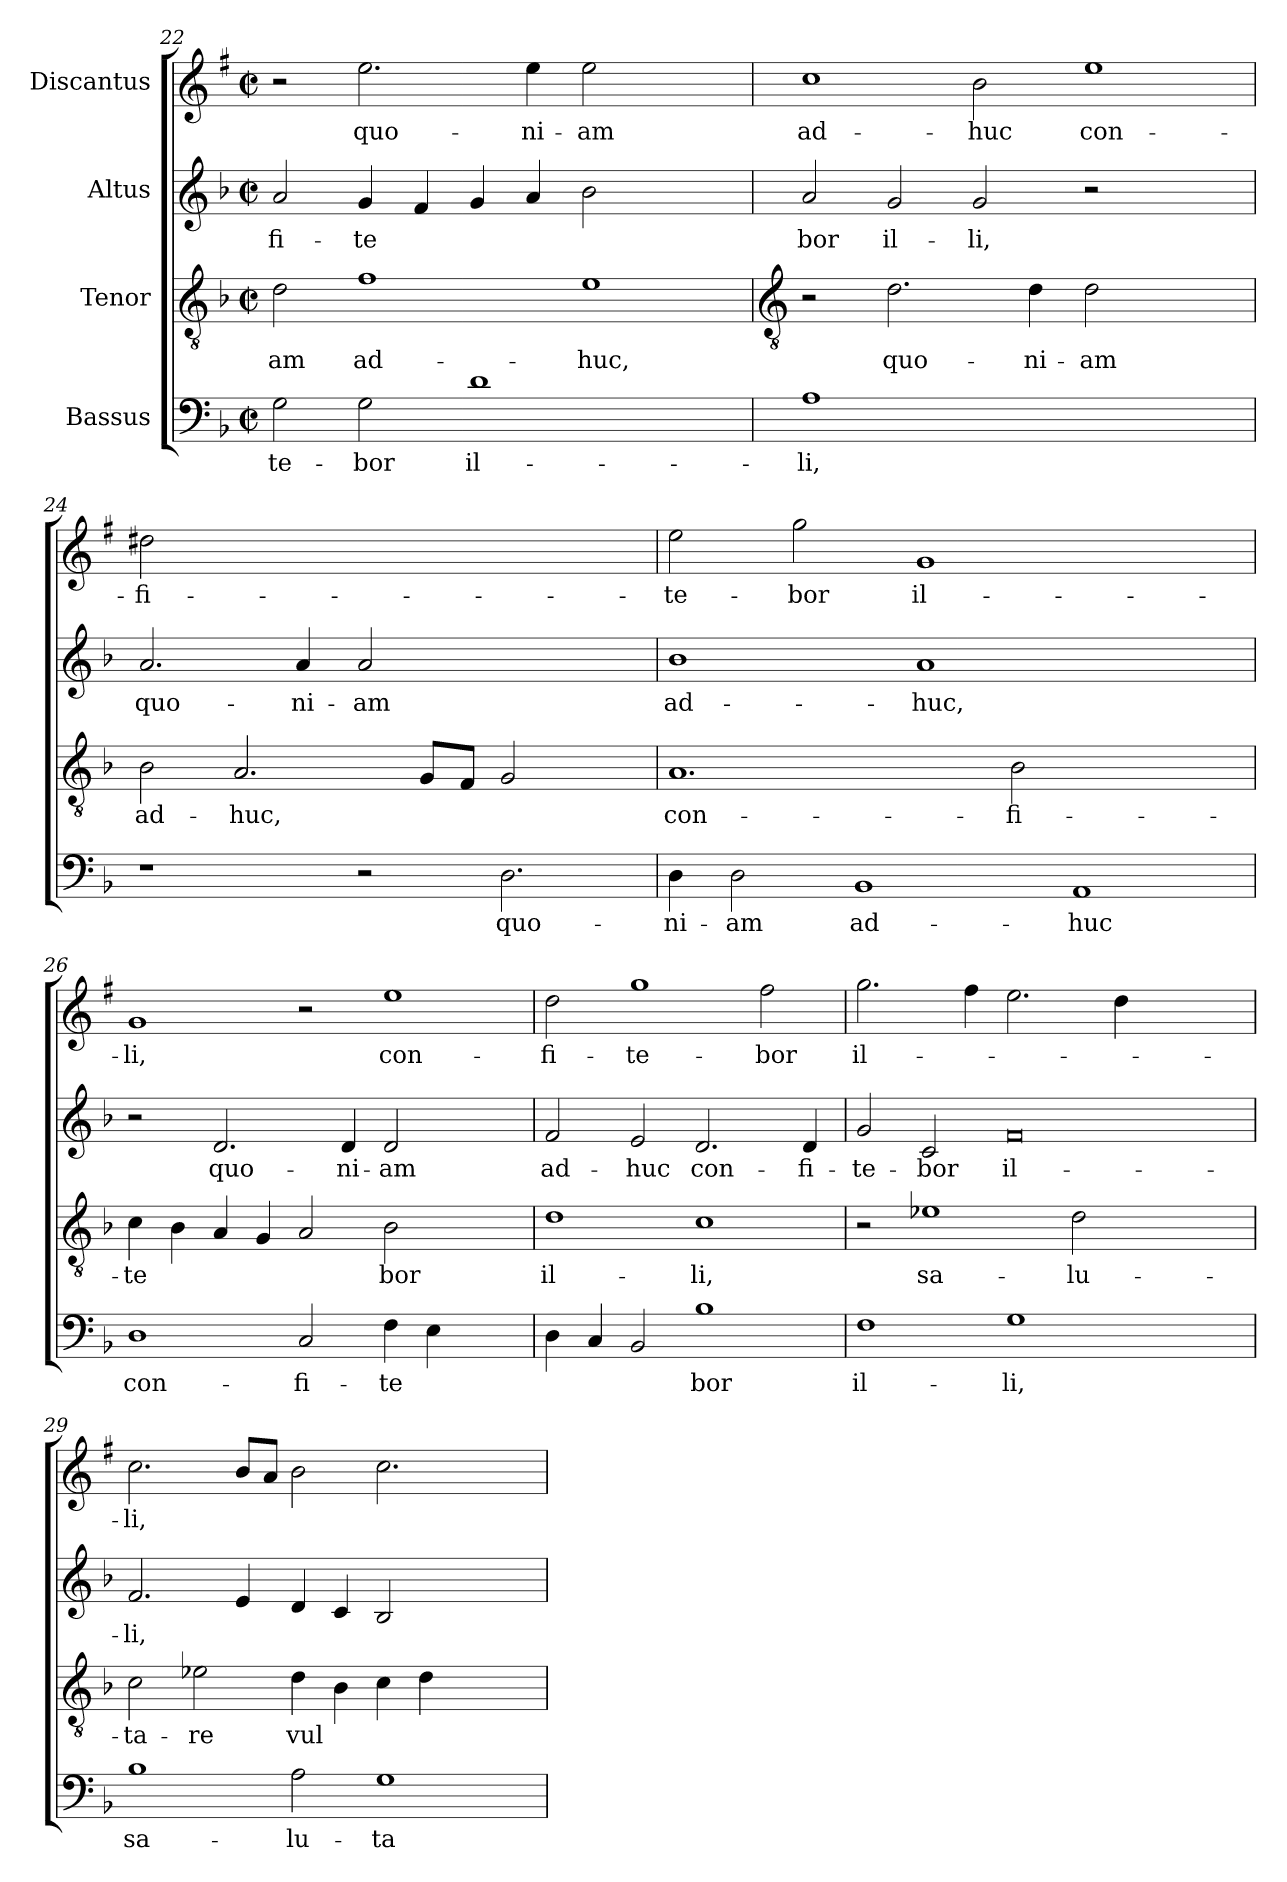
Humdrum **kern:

**kern	**text	**kern	**text	**kern	**text	**kern	**text
*part4	*part4	*part3	*part3	*part2	*part2	*part1	*part1
*staff4	*staff4	*staff3	*staff3	*staff2	*staff2	*staff1	*staff1
*I"Bassus	*	*I"Tenor	*	*I"Altus	*	*I"Discantus	*
*clefF4	*	*clefGv2	*	*clefG2	*	*clefG2	*
*	*	*	*	*	*	*ITrd1c2	*
*k[b-]	*	*k[b-]	*	*k[b-]	*	*k[b-]	*
*F:	*	*F:	*	*F:	*	*F:	*
*M4/2	*	*M4/2	*	*M4/2	*	*M4/2	*
*met(c|)	*	*met(c|)	*	*met(c|)	*	*met(c|)	*
=22B	=22B	=22B	=22B	=22B	=22B	=22B	=22B
!	!LO:LY:b	!	!LO:LY:b	!	!LO:LY:b	!	!
2G	-te-	2d	-am	2a	-fi-	2r	.
!	!LO:LY:b	!	!LO:LY:b	!	!LO:LY:b	!	!LO:LY:b
2G	-bor	1f	ad-	4g	-te	2.dd	quo-
.	.	.	.	4f	.	.	.
!	!LO:LY:b	!	!	!	!	!	!
1d	il-	.	.	4g	.	.	.
!	!	!	!	!	!	!	!LO:LY:b
.	.	.	.	4a	.	4dd	-ni-
!	!	!	!LO:LY:b	!	!	!	!LO:LY:b
.	.	1e	-huc,	2b-	.	2dd	-am
2ryy	.	.	.	2ryy	.	2ryy	.
!!LO:LB:g=z
=23A	=23A	=23A	=23A	=23A	=23A	=23A	=23A
*	*	*clefGv2	*	*	*	*	*
!	!LO:LY:b	!	!	!	!LO:LY:b	!	!LO:LY:b
1A	-li,	2r	.	2a	bor	1b-	ad-
!	!	!	!LO:LY:b	!	!LO:LY:b	!	!
.	.	2.d	quo-	2g	il-	.	.
!	!	!	!	!	!LO:LY:b	!	!LO:LY:b
1.ryy	.	.	.	2g	-li,	2a	-huc
!	!	!	!LO:LY:b	!	!	!	!
.	.	4d	-ni-	.	.	.	.
!	!	!	!LO:LY:b	!	!	!	!LO:LY:b
.	.	2d	-am	2r	.	1dd	con-
.	.	2ryy	.	2ryy	.	.	.
!!LO:LB:g=z
=24A	=24A	=24A	=24A	=24A	=24A	=24A	=24A
!	!	!	!LO:LY:b	!	!LO:LY:b	!	!LO:LY:b
1r	.	2B-	ad-	2.a	quo-	2cc#	-fi-
!	!	!	!LO:LY:b	!	!	!	!
.	.	2.A	-huc,	.	.	1..ryy	.
!	!	!	!	!	!LO:LY:b	!	!
.	.	.	.	4a	-ni-	.	.
!	!	!	!	!	!LO:LY:b	!	!
2r	.	.	.	2a	-am	.	.
.	.	8GL	.	.	.	.	.
.	.	8FJ	.	.	.	.	.
!	!LO:LY:b	!	!	!	!	!	!
2.D	quo-	2G	.	2.ryy	.	.	.
.	.	4ryy	.	.	.	.	.
!!LO:LB:g=z
=25	=25	=25	=25	=25	=25	=25	=25
!	!LO:LY:b	!	!LO:LY:b	!	!LO:LY:b	!	!LO:LY:b
4D	-ni-	1.A	con-	1b-	ad-	2dd	-te-
!	!LO:LY:b	!	!	!	!	!	!
2D	-am	.	.	.	.	.	.
!	!	!	!	!	!	!	!LO:LY:b
.	.	.	.	.	.	2ff	-bor
!	!LO:LY:b	!	!	!	!	!	!
1BB-	ad-	.	.	.	.	.	.
!	!	!	!	!	!LO:LY:b	!	!LO:LY:b
.	.	.	.	1a	-huc,	1f	il-
!	!	!	!LO:LY:b	!	!	!	!
.	.	2B-	-fi-	.	.	.	.
!	!LO:LY:b	!	!	!	!	!	!
1AA	-huc	.	.	.	.	.	.
.	.	2.ryy	.	2.ryy	.	2.ryy	.
=26	=26	=26	=26	=26	=26	=26	=26
!	!LO:LY:b	!	!LO:LY:b	!	!	!	!LO:LY:b
1D	con-	4c	-te	2r	.	1f	-li,
.	.	4B-	.	.	.	.	.
!	!	!	!	!	!LO:LY:b	!	!
.	.	4A	.	2.d	quo-	.	.
.	.	4G	.	.	.	.	.
!	!LO:LY:b	!	!	!	!	!	!
2C	-fi-	2A	.	.	.	2r	.
!	!	!	!	!	!LO:LY:b	!	!
.	.	.	.	4d	-ni-	.	.
!	!LO:LY:b	!	!LO:LY:b	!	!LO:LY:b	!	!LO:LY:b
4F	-te	2B-	bor	2d	-am	1dd	con-
4E	.	.	.	.	.	.	.
2ryy	.	2ryy	.	2ryy	.	.	.
=27	=27	=27	=27	=27	=27	=27	=27
!	!	!	!LO:LY:b	!	!LO:LY:b	!	!LO:LY:b
4D	.	1d	il-	2f	ad-	2cc	-fi-
4C	.	.	.	.	.	.	.
!	!	!	!	!	!LO:LY:b	!	!LO:LY:b
2BB-	.	.	.	2e	-huc	1ff	-te-
!	!LO:LY:b	!	!LO:LY:b	!	!LO:LY:b	!	!
1B-	bor	1c	-li,	2.d	con-	.	.
!	!	!	!	!	!	!	!LO:LY:b
.	.	.	.	.	.	2ee	-bor
!	!	!	!	!	!LO:LY:b	!	!
.	.	.	.	4d	-fi-	.	.
=28	=28	=28	=28	=28	=28	=28	=28
!	!LO:LY:b	!	!	!	!LO:LY:b	!	!LO:LY:b
1F	il-	2r	.	2g	-te-	2.ff	il-
!	!	!	!LO:LY:b	!	!LO:LY:b	!	!
.	.	1e-X	sa-	2c	-bor	.	.
.	.	.	.	.	.	4ee	.
!	!LO:LY:b	!	!	!	!LO:LY:b	!	!
1G	-li,	.	.	0f	il-	2.dd	.
!	!	!	!LO:LY:b	!	!	!	!
.	.	2d	-lu-	.	.	.	.
.	.	.	.	.	.	4cc	.
1ryy	.	1ryy	.	.	.	1ryy	.
=29	=29	=29	=29	=29	=29	=29	=29
!	!LO:LY:b	!	!LO:LY:b	!	!LO:LY:b	!	!LO:LY:b
1B-	sa-	2c	-ta-	2.f	-li,	2.b-	-li,
!	!	!	!LO:LY:b	!	!	!	!
.	.	2e-	-re	.	.	.	.
.	.	.	.	4e	.	8aL	.
.	.	.	.	.	.	8gJ	.
!	!LO:LY:b	!	!LO:LY:b	!	!	!	!
2A	-lu-	4d	vul	4d	.	2a	.
.	.	4B-	.	4c	.	.	.
!	!LO:LY:b	!	!	!	!	!	!
1G	-ta-	4c	.	2B-	.	2.b-	.
.	.	4d	.	.	.	.	.
.	.	2ryy	.	2ryy	.	.	.
.	.	.	.	.	.	4ryy	.
=	=	=	=	=	=	=	=
*-	*-	*-	*-	*-	*-	*-	*-
